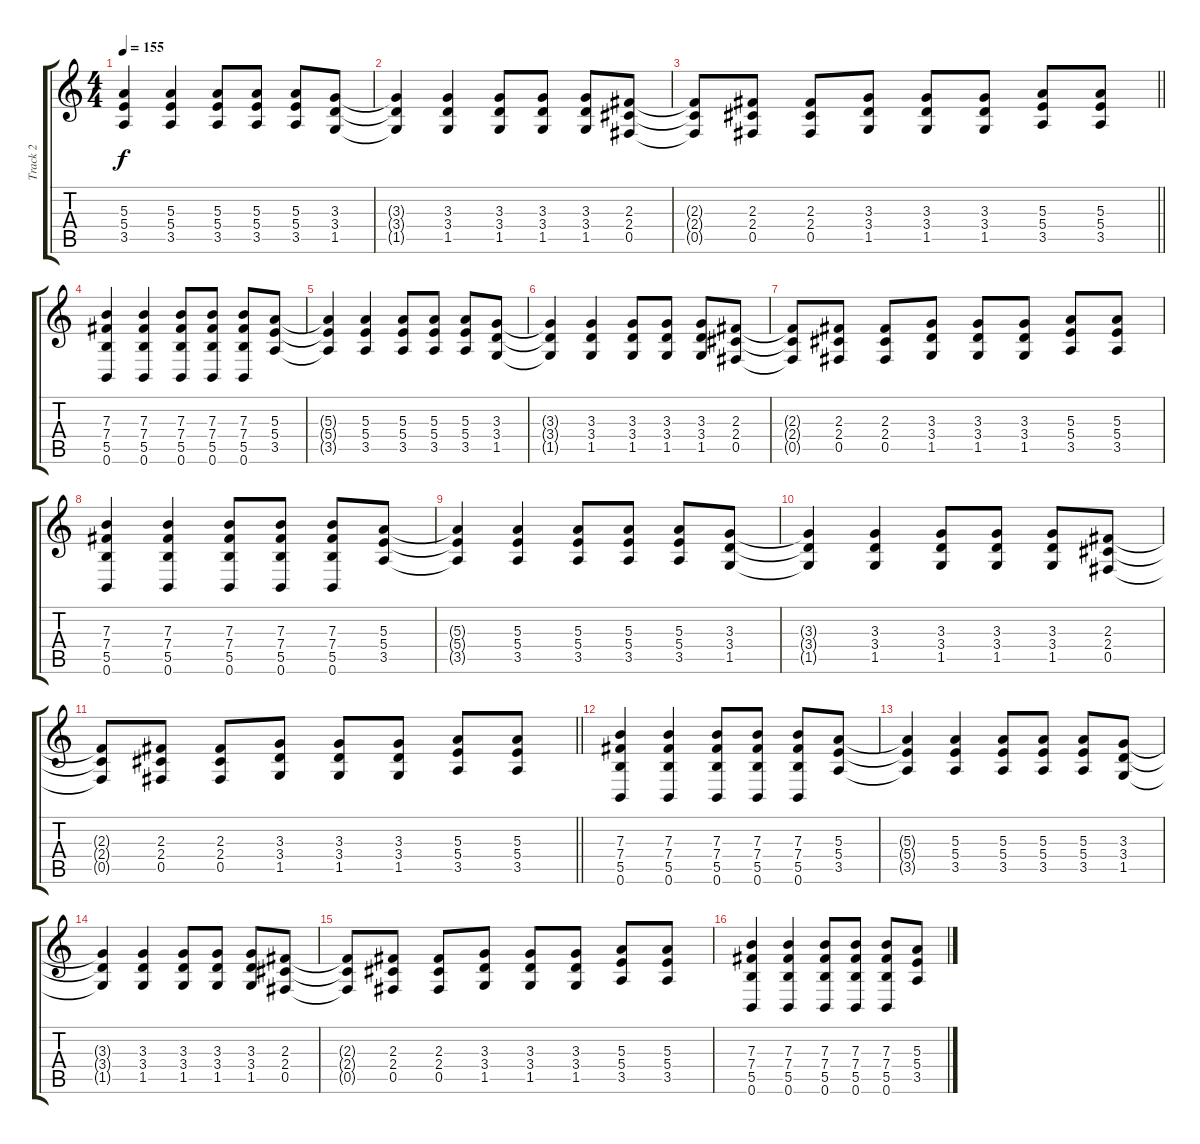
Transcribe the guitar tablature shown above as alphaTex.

\track ("Track 2" "Track 2") {instrument distortionguitar}
\staff {score tabs}
\tuning (Db4 Ab3 E3 B2 Gb2 B1) {hide}
\ts (4 4)
\tempo 155
\clef g2
\ks c
(5.3{t} 5.4{t} 3.5{t}).4{dy f} (5.3 5.4 3.5).4 (5.3 5.4 3.5).8 (5.3 5.4 3.5).8 (5.3 5.4 3.5).8 (3.3 3.4 1.5).8 |
(3.3{t} 3.4{t} 1.5{t}).4 (3.3 3.4 1.5).4 (3.3 3.4 1.5).8 (3.3 3.4 1.5).8 (3.3 3.4 1.5).8 (2.3 2.4 0.5).8 |
\barLineRight lightlight
(2.3{t} 2.4{t} 0.5{t}).8 (2.3 2.4 0.5).8 (2.3 2.4 0.5).8 (3.3 3.4 1.5).8 (3.3 3.4 1.5).8 (3.3 3.4 1.5).8 (5.3 5.4 3.5).8 (5.3 5.4 3.5).8 |
(7.3 7.4 5.5 0.6).4{volume 13} (7.3 7.4 5.5 0.6).4 (7.3 7.4 5.5 0.6).8 (7.3 7.4 5.5 0.6).8 (7.3 7.4 5.5 0.6).8 (5.3 5.4 3.5).8 |
(5.3{t} 5.4{t} 3.5{t}).4 (5.3 5.4 3.5).4 (5.3 5.4 3.5).8 (5.3 5.4 3.5).8 (5.3 5.4 3.5).8 (3.3 3.4 1.5).8 |
(3.3{t} 3.4{t} 1.5{t}).4 (3.3 3.4 1.5).4 (3.3 3.4 1.5).8 (3.3 3.4 1.5).8 (3.3 3.4 1.5).8 (2.3 2.4 0.5).8 |
(2.3{t} 2.4{t} 0.5{t}).8 (2.3 2.4 0.5).8 (2.3 2.4 0.5).8 (3.3 3.4 1.5).8 (3.3 3.4 1.5).8 (3.3 3.4 1.5).8 (5.3 5.4 3.5).8 (5.3 5.4 3.5).8 |
(7.3 7.4 5.5 0.6).4 (7.3 7.4 5.5 0.6).4 (7.3 7.4 5.5 0.6).8 (7.3 7.4 5.5 0.6).8 (7.3 7.4 5.5 0.6).8 (5.3 5.4 3.5).8 |
(5.3{t} 5.4{t} 3.5{t}).4 (5.3 5.4 3.5).4 (5.3 5.4 3.5).8 (5.3 5.4 3.5).8 (5.3 5.4 3.5).8 (3.3 3.4 1.5).8 |
(3.3{t} 3.4{t} 1.5{t}).4 (3.3 3.4 1.5).4 (3.3 3.4 1.5).8 (3.3 3.4 1.5).8 (3.3 3.4 1.5).8 (2.3 2.4 0.5).8 |
\barLineRight lightlight
(2.3{t} 2.4{t} 0.5{t}).8 (2.3 2.4 0.5).8 (2.3 2.4 0.5).8 (3.3 3.4 1.5).8 (3.3 3.4 1.5).8 (3.3 3.4 1.5).8 (5.3 5.4 3.5).8 (5.3 5.4 3.5).8 |
(7.3 7.4 5.5 0.6).4{volume 13} (7.3 7.4 5.5 0.6).4 (7.3 7.4 5.5 0.6).8 (7.3 7.4 5.5 0.6).8 (7.3 7.4 5.5 0.6).8 (5.3 5.4 3.5).8 |
(5.3{t} 5.4{t} 3.5{t}).4 (5.3 5.4 3.5).4 (5.3 5.4 3.5).8 (5.3 5.4 3.5).8 (5.3 5.4 3.5).8 (3.3 3.4 1.5).8 |
(3.3{t} 3.4{t} 1.5{t}).4 (3.3 3.4 1.5).4 (3.3 3.4 1.5).8 (3.3 3.4 1.5).8 (3.3 3.4 1.5).8 (2.3 2.4 0.5).8 |
(2.3{t} 2.4{t} 0.5{t}).8 (2.3 2.4 0.5).8 (2.3 2.4 0.5).8 (3.3 3.4 1.5).8 (3.3 3.4 1.5).8 (3.3 3.4 1.5).8 (5.3 5.4 3.5).8 (5.3 5.4 3.5).8 |
(7.3 7.4 5.5 0.6).4 (7.3 7.4 5.5 0.6).4 (7.3 7.4 5.5 0.6).8 (7.3 7.4 5.5 0.6).8 (7.3 7.4 5.5 0.6).8 (5.3 5.4 3.5).8
